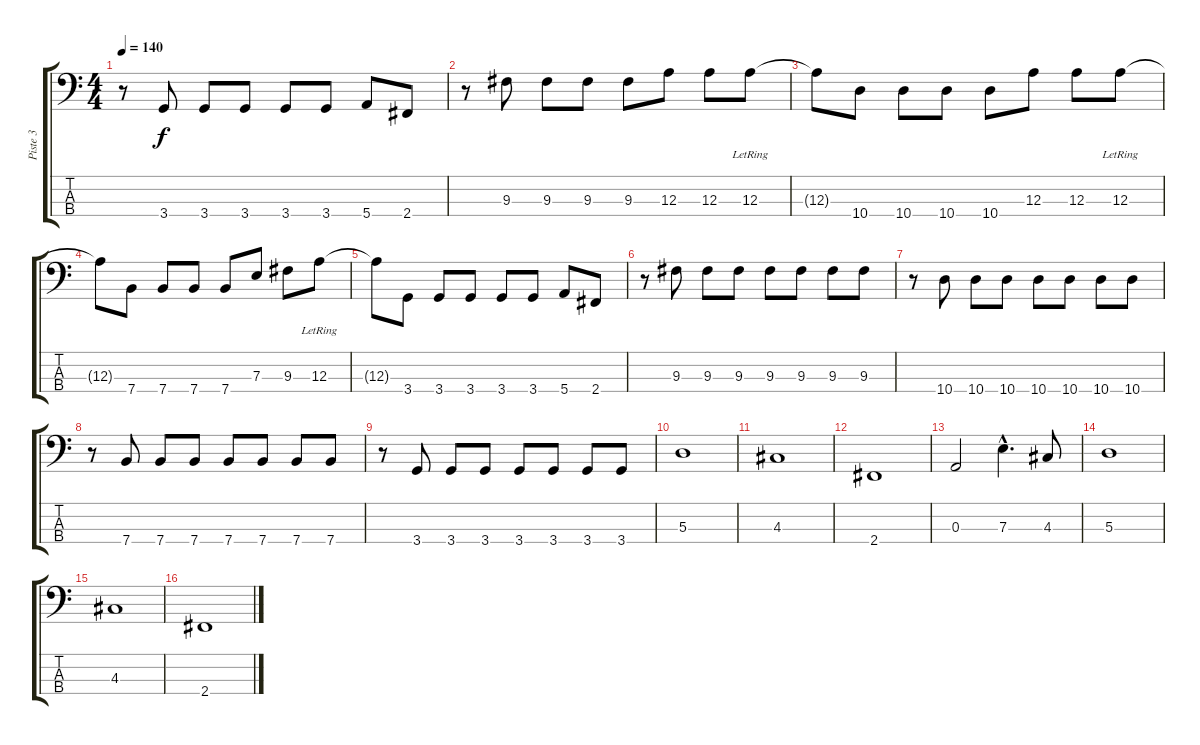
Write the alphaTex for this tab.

\track ("Piste 3" "Piste 3") {instrument electricbassfinger}
\staff {score tabs}
\tuning (G2 D2 A1 E1) {hide}
\ts (4 4)
\tempo 140
\clef f4
\ks c
r.8{dy f} 3.4.8 3.4.8 3.4.8 3.4.8 3.4.8 5.4.8 2.4.8 |
r.8{instrument slapbass2} 9.3.8 9.3.8 9.3.8 9.3.8 12.3.8 12.3.8 12.3{lr}.8 |
12.3{t}.8 10.4.8 10.4.8 10.4.8 10.4.8 12.3.8 12.3.8 12.3{lr}.8 |
12.3{t}.8 7.4.8 7.4.8 7.4.8 7.4.8 7.3.8 9.3.8 12.3{lr}.8 |
12.3{t}.8 3.4.8 3.4.8 3.4.8 3.4.8 3.4.8 5.4.8 2.4.8 |
r.8{instrument slapbass2} 9.3.8 9.3.8 9.3.8 9.3.8 9.3.8 9.3.8 9.3.8 |
r.8 10.4.8 10.4.8 10.4.8 10.4.8 10.4.8 10.4.8 10.4.8 |
r.8 7.4.8 7.4.8 7.4.8 7.4.8 7.4.8 7.4.8 7.4.8 |
r.8 3.4.8 3.4.8 3.4.8 3.4.8 3.4.8 3.4.8 3.4.8 |
5.3.1 |
4.3.1 |
2.4.1 |
0.3.2 7.3{hac}.4{d} 4.3.8 |
5.3.1 |
4.3.1 |
2.4.1
